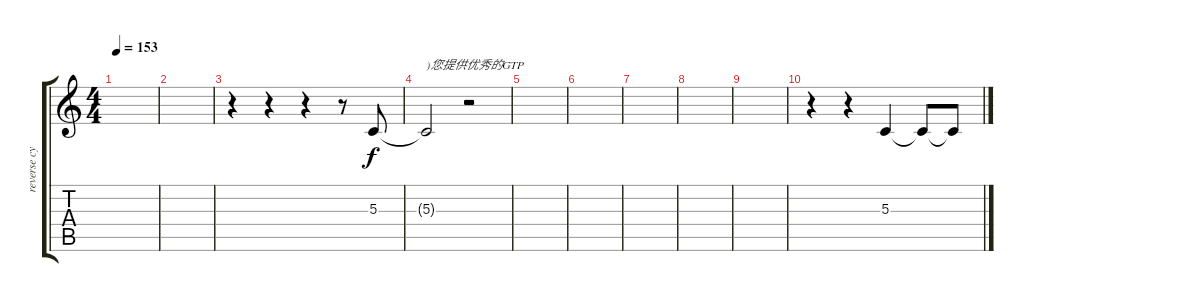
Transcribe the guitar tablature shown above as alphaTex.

\track ("reverse cymbal" "reverse cy") {instrument reversecymbal}
\staff {score tabs}
\tuning (E4 B3 G3 D3 A2 E2) {hide}
\ts (4 4)
\tempo 153
\clef g2
\ks c
|
|
r.4 r.4 r.4 r.8 5.3.8 |
5.3{t}.2{txt ")您提供优秀的GTP"} r.2 |
|
|
|
|
|
r.4 r.4 5.3.4 5.3{t}.8 5.3{t}.8
